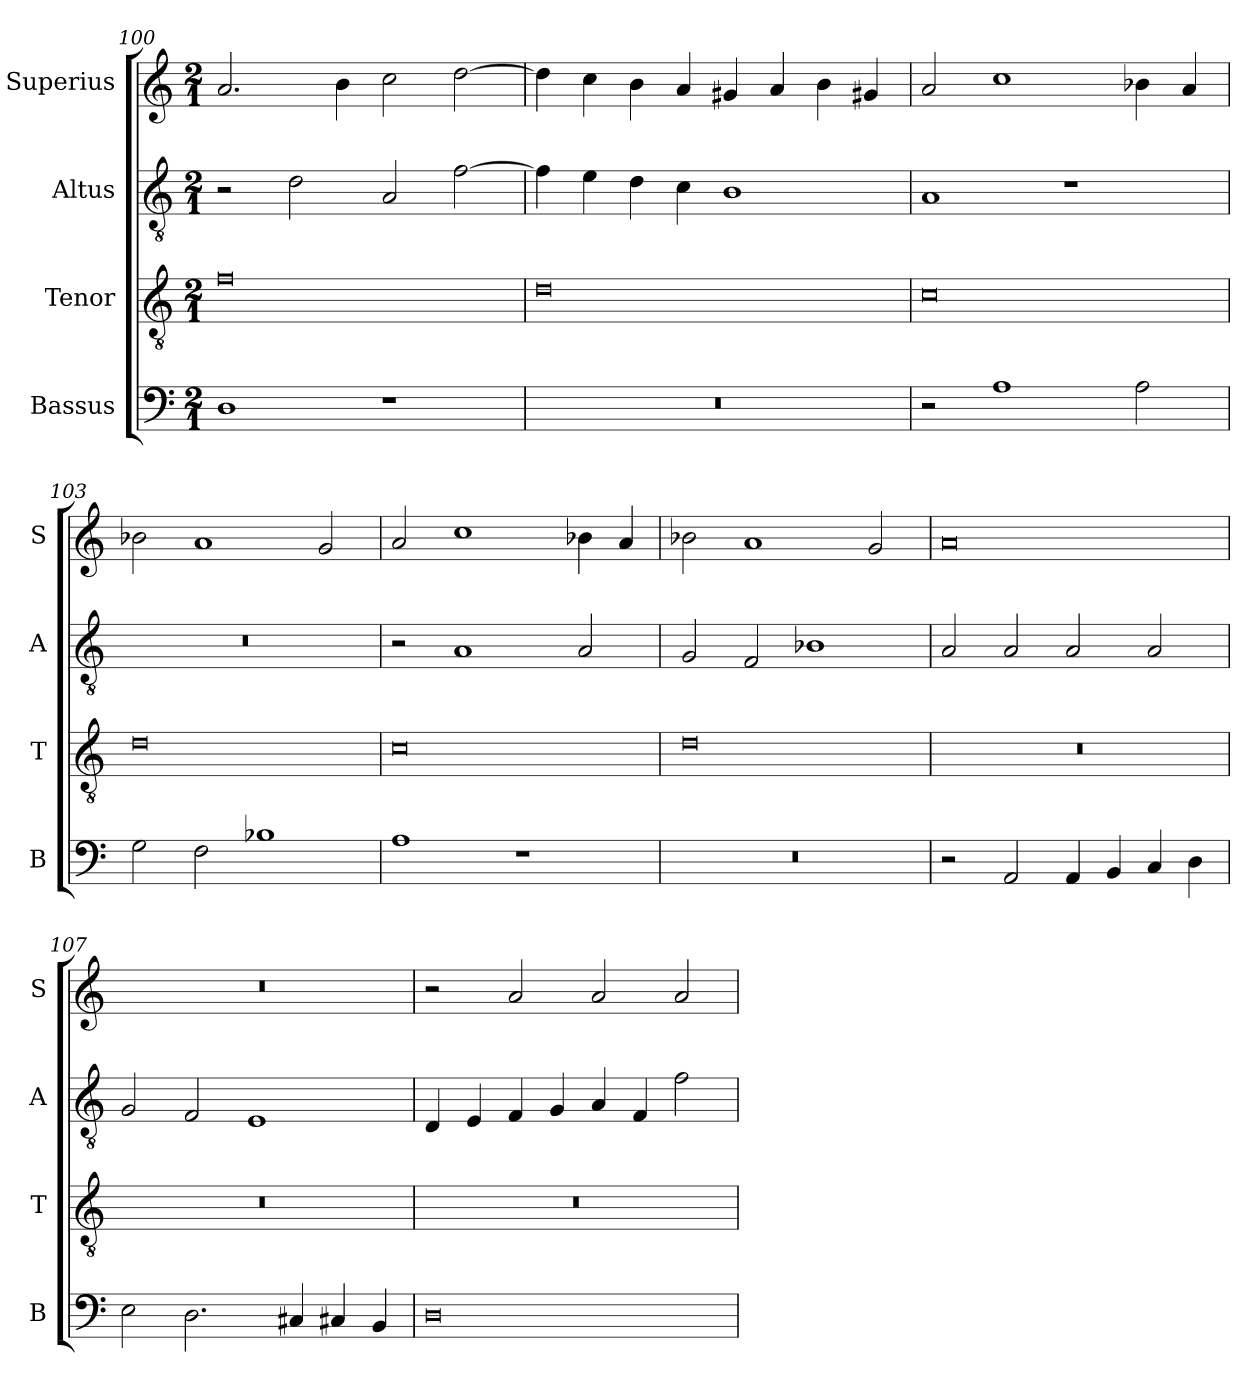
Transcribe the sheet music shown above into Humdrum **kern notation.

**kern	**kern	**kern	**kern
*part4	*part3	*part2	*part1
*staff4	*staff3	*staff2	*staff1
*I"Bassus	*I"Tenor	*I"Altus	*I"Superius
*I'B	*I'T	*I'A	*I'S
*clefF4	*clefGv2	*clefGv2	*clefG2
*k[]	*k[]	*k[]	*k[]
*M2/1	*M2/1	*M2/1	*M2/1
=100	=100	=100	=100
1D	0f	2r	2.a/
.	.	2d\	.
.	.	.	4b\
1r	.	2A/	2cc\
.	.	[2f\	[2dd\
=101	=101	=101	=101
0r	0d	4f\]	4dd\]
.	.	4e\	4cc\
.	.	4d\	4b\
.	.	4c\	4a/
.	.	1B	4g#X/
.	.	.	4a/
.	.	.	4b\
.	.	.	4g#X/
=102	=102	=102	=102
2r	0c	1A	2a/
1A	.	.	1cc
.	.	1r	.
2A\	.	.	4b-X\
.	.	.	4a/
=103	=103	=103	=103
2G\	0d	0r	2b-X\
2F\	.	.	1a
1B-X	.	.	.
.	.	.	2g/
=104	=104	=104	=104
1A	0c	2r	2a/
.	.	1A	1cc
1r	.	.	.
.	.	2A/	4b-X\
.	.	.	4a/
=105	=105	=105	=105
0r	0d	2G/	2b-X\
.	.	2F/	1a
.	.	1B-X	.
.	.	.	2g/
=106	=106	=106	=106
2r	0r	2A/	0a
2AA/	.	2A/	.
4AA/	.	2A/	.
4BB/	.	.	.
4C/	.	2A/	.
4D\	.	.	.
=107	=107	=107	=107
2E\	0r	2G/	0r
2.D\	.	2F/	.
.	.	1E	.
4C#X/	.	.	.
4C#X/	.	.	.
4BB/	.	.	.
=108	=108	=108	=108
0D	0r	4D/	2r
.	.	4E/	.
.	.	4F/	2a/
.	.	4G/	.
.	.	4A/	2a/
.	.	4F/	.
.	.	2f\	2a/
=	=	=	=
*-	*-	*-	*-
